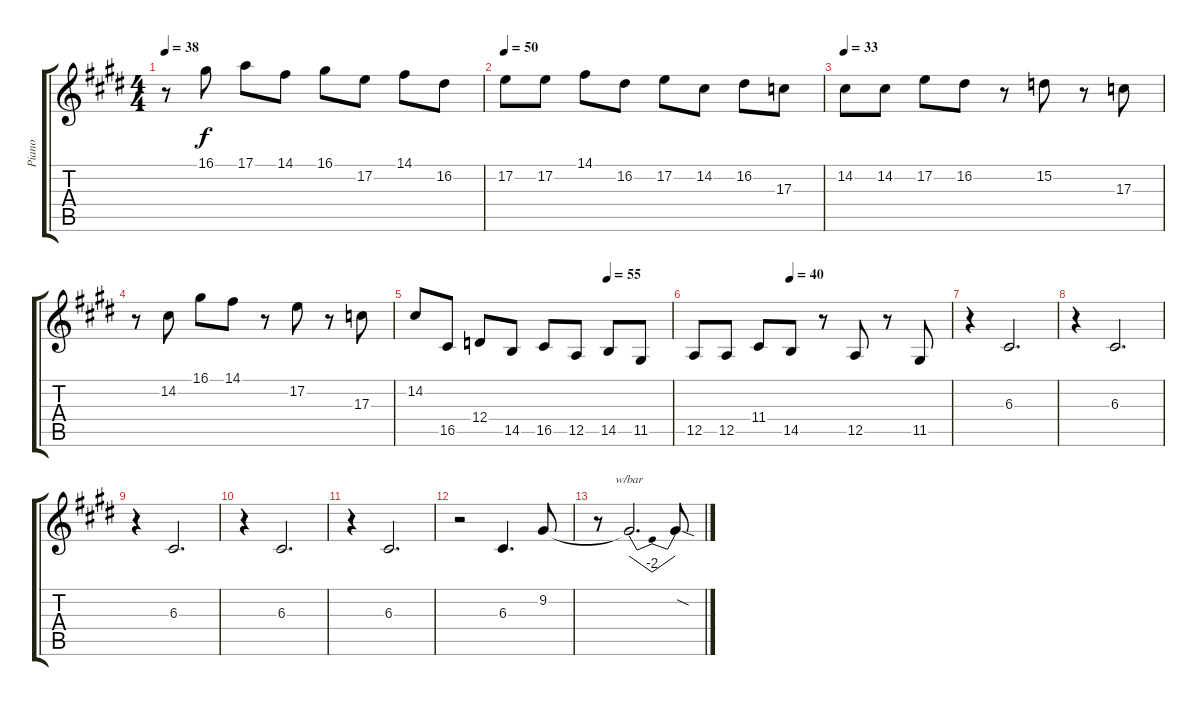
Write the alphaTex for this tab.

\track ("Piano" "Piano") {instrument acousticgrandpiano}
\staff {score tabs}
\tuning (E4 B3 G3 D3 A2 E2) {hide}
\ts (4 4)
\tempo 38
\clef g2
\ks e
r.8{dy f} 16.1.8 17.1.8 14.1.8 16.1.8 17.2.8 14.1.8 16.2.8 |
\tempo 50
17.2.8 17.2.8 14.1.8 16.2.8 17.2.8 14.2.8 16.2.8 17.3.8 |
\tempo 33
14.2.8 14.2.8 17.2.8 16.2.8 r.8 15.2.8 r.8 17.3.8 |
r.8 14.2.8 16.1.8 14.1.8 r.8 17.2.8 r.8 17.3.8 |
\tempo (55 0.75)
14.2.8 16.5.8 12.4.8 14.5.8 16.5.8 12.5.8 14.5.8 11.5.8 |
\tempo (40 0.375)
12.5.8 12.5.8 11.4.8 14.5.8 r.8 12.5.8 r.8 11.5.8 |
r.4 6.3.2{d} |
r.4 6.3.2{d} |
r.4 6.3.2{d} |
r.4 6.3.2{d} |
r.4 6.3.2{d} |
r.2 6.3.4{d} 9.2.8 |
r.8 9.2{t}.2{d tbe (dip default 0 0 30 -8 60 0)} 9.2{sod t}.8
